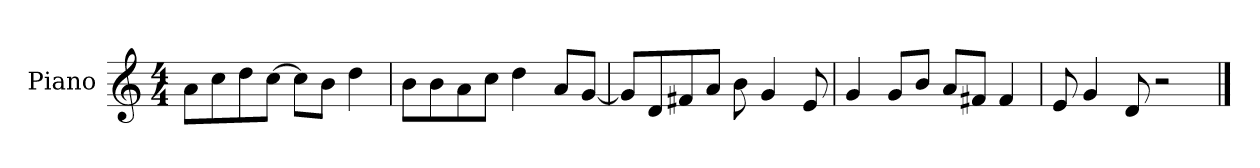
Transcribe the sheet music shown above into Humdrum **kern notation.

**kern
*part1
*staff1
*I"Piano
*I'P-no
*clefG2
*k[]
*M4/4
*MM90
=1
8a\L
8cc\
8dd\
[8cc\J
8cc\L]
8b\J
4dd\
=2
8b\L
8b\
8a\
8cc\J
4dd\
8a/L
[8g/J
=3
8g/L]
8d/
8f#X/
8a/J
8b\
4g/
8e/
=4
4g/
8g/L
8b/J
8a/L
8f#X/J
4f#/
=5
8e/
4g/
8d/
2r
==
*-
